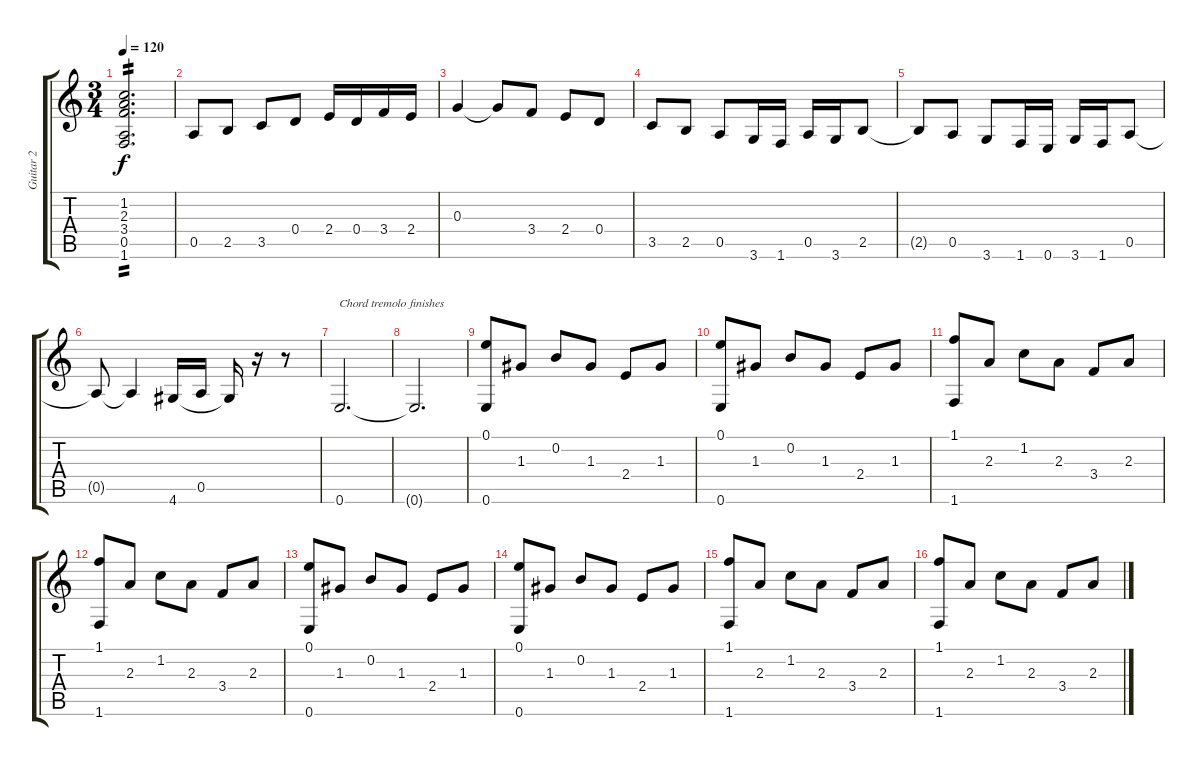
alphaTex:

\track ("Guitar 2" "Guitar 2") {instrument acousticguitarsteel}
\staff {score tabs}
\tuning (E4 B3 G3 D3 A2 E2) {hide}
\ts (3 4)
\tempo 120
\clef g2
\ks c
(1.2 2.3 3.4 0.5 1.6).2{d tp 2 dy f} |
0.5.8 2.5.8 3.5.8 0.4.8 2.4.16 0.4.16 3.4.16 2.4.16 |
0.3.4 0.3{t}.8 3.4.8 2.4.8 0.4.8 |
3.5.8 2.5.8 0.5.8 3.6.16 1.6.16 0.5.16 3.6.16 2.5.8 |
2.5{t}.8 0.5.8 3.6.8 1.6.16 0.6.16 3.6.16 1.6.16 0.5.8 |
0.5{t}.8 0.5{t}.4 4.6.16 0.5.16 4.6{t}.16 r.16 r.8 |
0.6.2{d txt "Chord tremolo finishes"} |
0.6{t}.2{d} |
(0.1 0.6).8 1.3.8 0.2.8 1.3.8 2.4.8 1.3.8 |
(0.1 0.6).8 1.3.8 0.2.8 1.3.8 2.4.8 1.3.8 |
(1.1 1.6).8 2.3.8 1.2.8 2.3.8 3.4.8 2.3.8 |
(1.1 1.6).8 2.3.8 1.2.8 2.3.8 3.4.8 2.3.8 |
(0.1 0.6).8 1.3.8 0.2.8 1.3.8 2.4.8 1.3.8 |
(0.1 0.6).8 1.3.8 0.2.8 1.3.8 2.4.8 1.3.8 |
(1.1 1.6).8 2.3.8 1.2.8 2.3.8 3.4.8 2.3.8 |
(1.1 1.6).8 2.3.8 1.2.8 2.3.8 3.4.8 2.3.8
